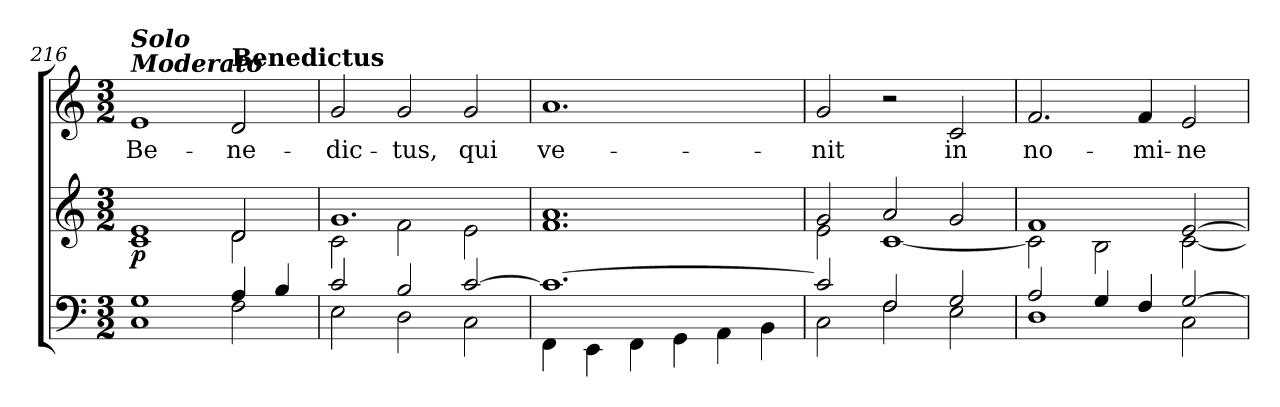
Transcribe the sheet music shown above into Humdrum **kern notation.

**kern	**kern	**dynam	**kern	**text
*part2	*part2	*part2	*part1	*part1
*staff3	*staff2	*staff2/3	*staff1	*staff1
!!LO:PB:g=z
*clefF4	*clefG2	*	*clefG2	*
*k[]	*k[]	*	*k[]	*
*C:	*C:	*	*C:	*
*M3/2	*M3/2	*	*M3/2	*
=216	=216	=216	=216	=216
*^	*^	*	*	*
!	!	!	!	!	!LO:TX:a:Bi:t=Moderato	!
!	!	!	!	!	!LO:TX:a:Bi:t=Solo	!
!	!	!	!	!LO:DY:b	!	!LO:LY:b
1G	1C	1e	1c	p	1e	Be-
!	!	!	!	!	!LO:TX:a:B:t=Benedictus	!
!	!	!	!	!	!	!LO:LY:b
4A/	2F\	2d/	2d\	.	2d/	-ne-
4B/	.	.	.	.	.	.
=217	=217	=217	=217	=217	=217	=217
!	!	!	!	!	!	!LO:LY:b
2c/	2E\	1.g	2c\	.	2g/	-dic-
!	!	!	!	!	!	!LO:LY:b
2B/	2D\	.	2f\	.	2g/	-tus,
!	!	!	!	!	!	!LO:LY:b
[>2c/	2C\	.	2e\	.	2g/	qui
=218	=218	=218	=218	=218	=218	=218
!	!	!	!	!	!	!LO:LY:b
1.c_	4FF\	1.a	1.f	.	1.a	ve-
.	4EE\	.	.	.	.	.
.	4FF\	.	.	.	.	.
.	4GG\	.	.	.	.	.
.	4AA\	.	.	.	.	.
.	4BB\	.	.	.	.	.
=219	=219	=219	=219	=219	=219	=219
!	!	!	!	!	!	!LO:LY:b
2c/]	2C\	2g/	2e\	.	2g/	-nit
2F/	2F\	2a/	[<1c	.	2r	.
!	!	!	!	!	!	!LO:LY:b
2G/	2E\	2g/	.	.	2c/	in
=220	=220	=220	=220	=220	=220	=220
!	!	!	!	!	!	!LO:LY:b
2A/	1D	1f	2c\]	.	2.f/	no-
4G/	.	.	2B\	.	.	.
!	!	!	!	!	!	!LO:LY:b
4F/	.	.	.	.	4f/	-mi-
!	!	!	!	!	!	!LO:LY:b
[>2G/	2C\	[>2e/	[<2c\	.	2e/	-ne
*v	*v	*	*	*	*	*
*	*v	*v	*	*	*
=	=	=	=	=
*-	*-	*-	*-	*-
